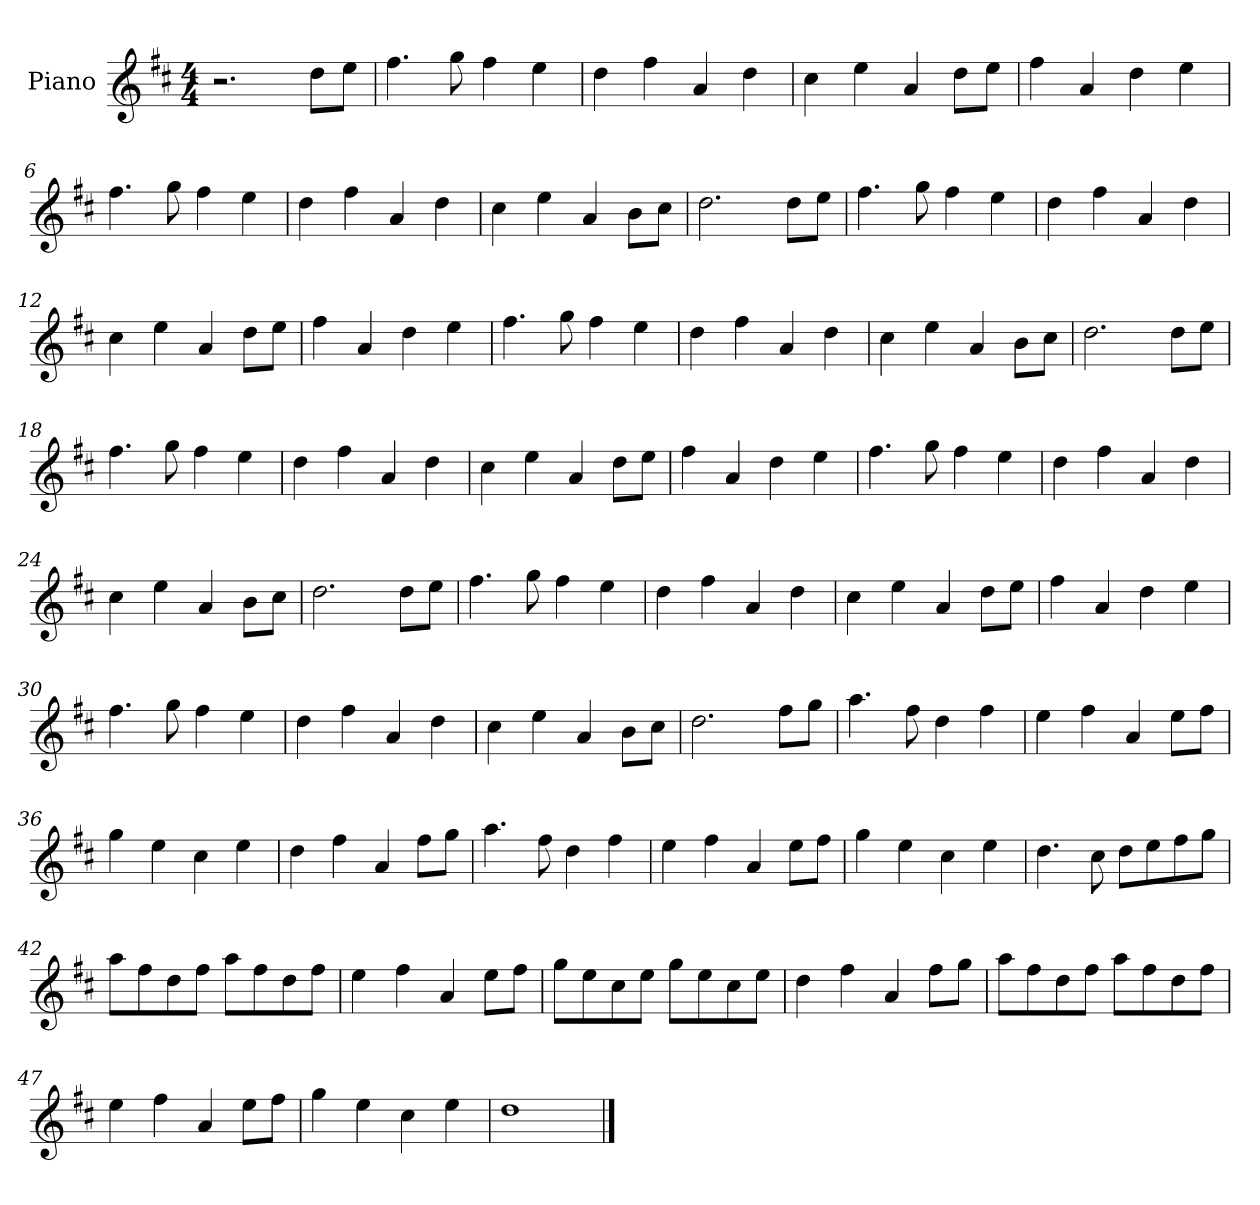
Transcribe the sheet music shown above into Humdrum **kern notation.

**kern
*part1
*staff1
*I"Piano
*I'Pno
*clefG2
*k[f#c#]
*M4/4
=1
2.r
8dd\L
8ee\J
=2
4.ff#\
8gg\
4ff#\
4ee\
=3
4dd\
4ff#\
4a/
4dd\
=4
4cc#\
4ee\
4a/
8dd\L
8ee\J
=5
4ff#\
4a/
4dd\
4ee\
=6
4.ff#\
8gg\
4ff#\
4ee\
=7
4dd\
4ff#\
4a/
4dd\
=8
4cc#\
4ee\
4a/
8b\L
8cc#\J
=9
2.dd\
8dd\L
8ee\J
=10
4.ff#\
8gg\
4ff#\
4ee\
=11
4dd\
4ff#\
4a/
4dd\
=12
4cc#\
4ee\
4a/
8dd\L
8ee\J
=13
4ff#\
4a/
4dd\
4ee\
=14
4.ff#\
8gg\
4ff#\
4ee\
=15
4dd\
4ff#\
4a/
4dd\
=16
4cc#\
4ee\
4a/
8b\L
8cc#\J
=17
2.dd\
8dd\L
8ee\J
=18
4.ff#\
8gg\
4ff#\
4ee\
=19
4dd\
4ff#\
4a/
4dd\
=20
4cc#\
4ee\
4a/
8dd\L
8ee\J
=21
4ff#\
4a/
4dd\
4ee\
=22
4.ff#\
8gg\
4ff#\
4ee\
=23
4dd\
4ff#\
4a/
4dd\
=24
4cc#\
4ee\
4a/
8b\L
8cc#\J
=25
2.dd\
8dd\L
8ee\J
=26
4.ff#\
8gg\
4ff#\
4ee\
=27
4dd\
4ff#\
4a/
4dd\
=28
4cc#\
4ee\
4a/
8dd\L
8ee\J
=29
4ff#\
4a/
4dd\
4ee\
=30
4.ff#\
8gg\
4ff#\
4ee\
=31
4dd\
4ff#\
4a/
4dd\
=32
4cc#\
4ee\
4a/
8b\L
8cc#\J
=33
2.dd\
8ff#\L
8gg\J
=34
4.aa\
8ff#\
4dd\
4ff#\
=35
4ee\
4ff#\
4a/
8ee\L
8ff#\J
=36
4gg\
4ee\
4cc#\
4ee\
=37
4dd\
4ff#\
4a/
8ff#\L
8gg\J
=38
4.aa\
8ff#\
4dd\
4ff#\
=39
4ee\
4ff#\
4a/
8ee\L
8ff#\J
=40
4gg\
4ee\
4cc#\
4ee\
=41
4.dd\
8cc#\
8dd\L
8ee\
8ff#\
8gg\J
=42
8aa\L
8ff#\
8dd\
8ff#\J
8aa\L
8ff#\
8dd\
8ff#\J
=43
4ee\
4ff#\
4a/
8ee\L
8ff#\J
=44
8gg\L
8ee\
8cc#\
8ee\J
8gg\L
8ee\
8cc#\
8ee\J
=45
4dd\
4ff#\
4a/
8ff#\L
8gg\J
=46
8aa\L
8ff#\
8dd\
8ff#\J
8aa\L
8ff#\
8dd\
8ff#\J
=47
4ee\
4ff#\
4a/
8ee\L
8ff#\J
=48
4gg\
4ee\
4cc#\
4ee\
=49
1dd
==
*-
